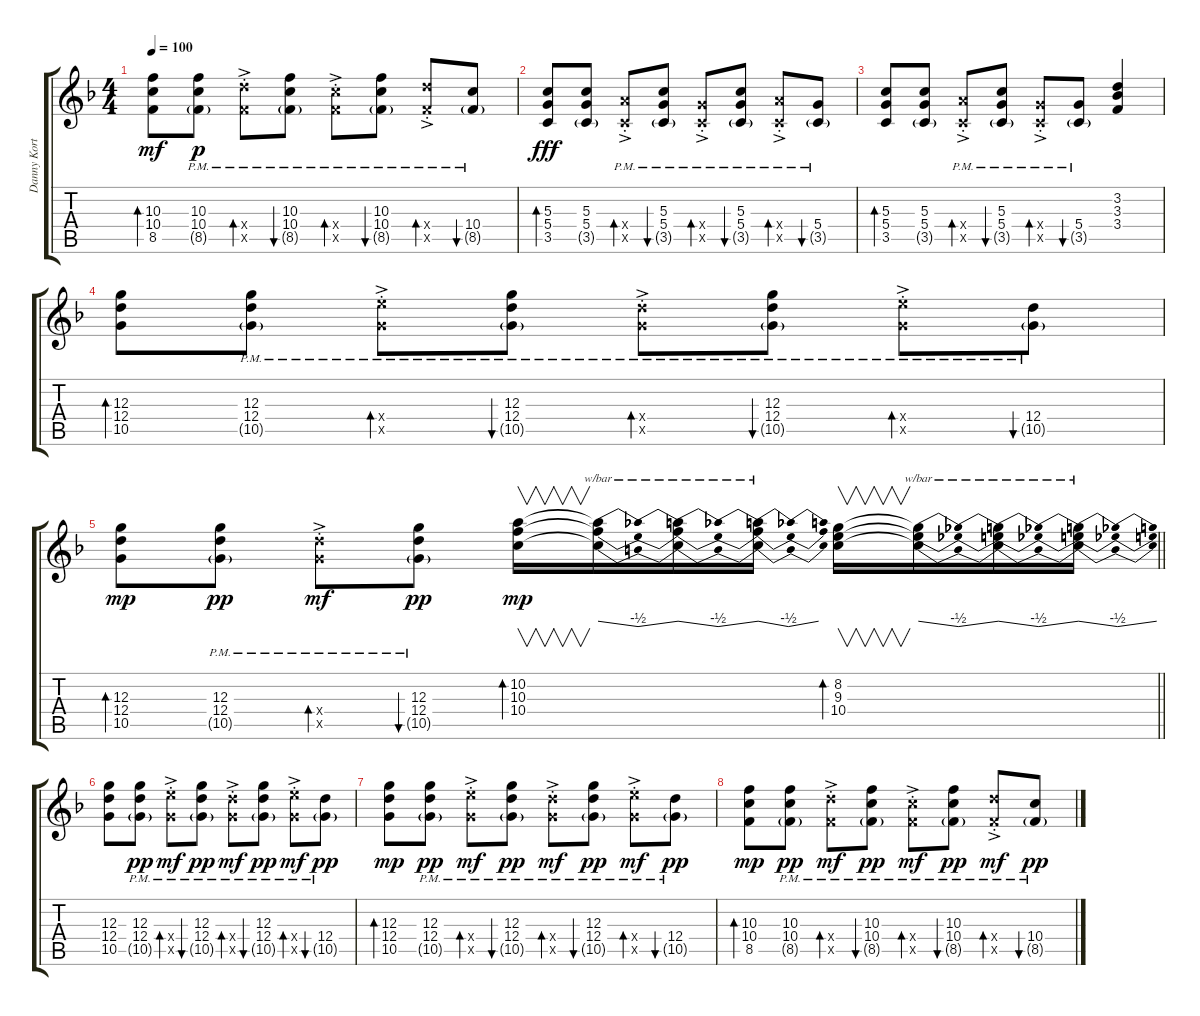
\track ("Danny Kortchmar-1" "Danny Kort") {instrument overdrivenguitar}
\staff {score tabs}
\tuning (E4 B3 G3 D3 A2 E2) {hide}
\ts (4 4)
\tempo 100
\clef g2
\ks f
(10.3 10.4 8.5).8{bd 30 dy mf} (10.3{pm} 10.4{pm} 8.5{g pm}).8{dy p} (12.4{pm st x} 8.5{ac pm st x}).8{bd 30} (10.3{pm} 10.4{pm} 8.5{g pm}).8{bu 30} (10.4{pm st x} 8.5{ac pm st x}).8{bd 30} (10.3{pm} 10.4{pm} 8.5{g pm}).8{bu 30} (12.4{pm st x} 8.5{ac pm st x}).8{bd 30} (10.4{pm} 8.5{g pm}).8{bu 30} |
(5.3 5.4 3.5).8{bd 30 dy fff} (5.3 5.4 3.5{g}).8 (7.4{pm st x} 3.5{ac pm st x}).8{bd 30} (5.3{pm} 5.4{pm} 3.5{g pm}).8{bu 30} (5.4{pm st x} 3.5{ac pm st x}).8{bd 30} (5.3{pm} 5.4{pm} 3.5{g pm}).8{bu 30} (7.4{pm st x} 3.5{ac pm st x}).8{bd 30} (5.4{pm} 3.5{g pm}).8{bu 30} |
(5.3 5.4 3.5).8{bd 30} (5.3 5.4 3.5{g}).8 (7.4{pm st x} 3.5{ac pm st x}).8{bd 30} (5.3{pm} 5.4{pm} 3.5{g pm}).8{bu 30} (5.4{pm st x} 3.5{ac pm st x}).8{bd 30} (5.4{pm} 3.5{g pm}).8{bu 30} (3.2 3.3 3.4).4 |
(12.3 12.4 10.5).8{bd 30} (12.3{pm} 12.4{pm} 10.5{g pm}).8 (14.4{pm st x} 10.5{ac pm st x}).8{bd 30} (12.3{pm} 12.4{pm} 10.5{g pm}).8{bu 30} (12.4{pm st x} 10.5{ac pm st x}).8{bd 30} (12.3{pm} 12.4{pm} 10.5{g pm}).8{bu 30} (14.4{pm st x} 10.5{ac pm st x}).8{bd 30} (12.4{pm} 10.5{g pm}).8{bu 30} |
\barLineRight lightlight
(12.3 12.4 10.5).8{bd 30 dy mp} (12.3{pm} 12.4{pm} 10.5{g pm}).8{dy pp} (12.4{pm st x} 10.5{ac pm st x}).8{bd 30 dy mf} (12.3{pm} 12.4{pm} 10.5{g pm}).8{bu 30 dy pp} (10.2 10.3 10.4).16{v bd 30 dy mp} (10.2{t} 10.3{t} 10.4{t}).16{tbe (dip default 0 0 30 -2 60 0)} (10.2{t} 10.3{t} 10.4{t}).16{tbe (dip default 0 0 30 -2 60 0)} (10.2{t} 10.3{t} 10.4{t}).16{tbe (dip default 0 0 30 -2 60 0)} (8.2 9.3 10.4).16{v bd 30} (8.2{t} 9.3{t} 10.4{t}).16{tbe (dip default 0 0 30 -2 60 0)} (8.2{t} 9.3{t} 10.4{t}).16{tbe (dip default 0 0 30 -2 60 0)} (8.2{t} 9.3{t} 10.4{t}).16{tbe (dip default 0 0 30 -2 60 0)} |
(12.3 12.4 10.5).8 (12.3{pm} 12.4{pm} 10.5{g pm}).8{dy pp} (14.4{pm st x} 10.5{ac pm st x}).8{bd 30 dy mf} (12.3{pm} 12.4{pm} 10.5{g pm}).8{bu 30 dy pp} (12.4{pm st x} 10.5{ac pm st x}).8{bd 30 dy mf} (12.3{pm} 12.4{pm} 10.5{g pm}).8{bu 30 dy pp} (14.4{pm st x} 10.5{ac pm st x}).8{bd 30 dy mf} (12.4{pm} 10.5{g pm}).8{bu 30 dy pp} |
(12.3 12.4 10.5).8{bd 30 dy mp} (12.3{pm} 12.4{pm} 10.5{g pm}).8{dy pp} (14.4{pm st x} 10.5{ac pm st x}).8{bd 30 dy mf} (12.3{pm} 12.4{pm} 10.5{g pm}).8{bu 30 dy pp} (12.4{pm st x} 10.5{ac pm st x}).8{bd 30 dy mf} (12.3{pm} 12.4{pm} 10.5{g pm}).8{bu 30 dy pp} (14.4{pm st x} 10.5{ac pm st x}).8{bd 30 dy mf} (12.4{pm} 10.5{g pm}).8{bu 30 dy pp} |
(10.3 10.4 8.5).8{bd 30 dy mp} (10.3{pm} 10.4{pm} 8.5{g pm}).8{dy pp} (12.4{pm st x} 8.5{ac pm st x}).8{bd 30 dy mf} (10.3{pm} 10.4{pm} 8.5{g pm}).8{bu 30 dy pp} (10.4{pm st x} 8.5{ac pm st x}).8{bd 30 dy mf} (10.3{pm} 10.4{pm} 8.5{g pm}).8{bu 30 dy pp} (12.4{pm st x} 8.5{ac pm st x}).8{bd 30 dy mf} (10.4{pm} 8.5{g pm}).8{bu 30 dy pp}
